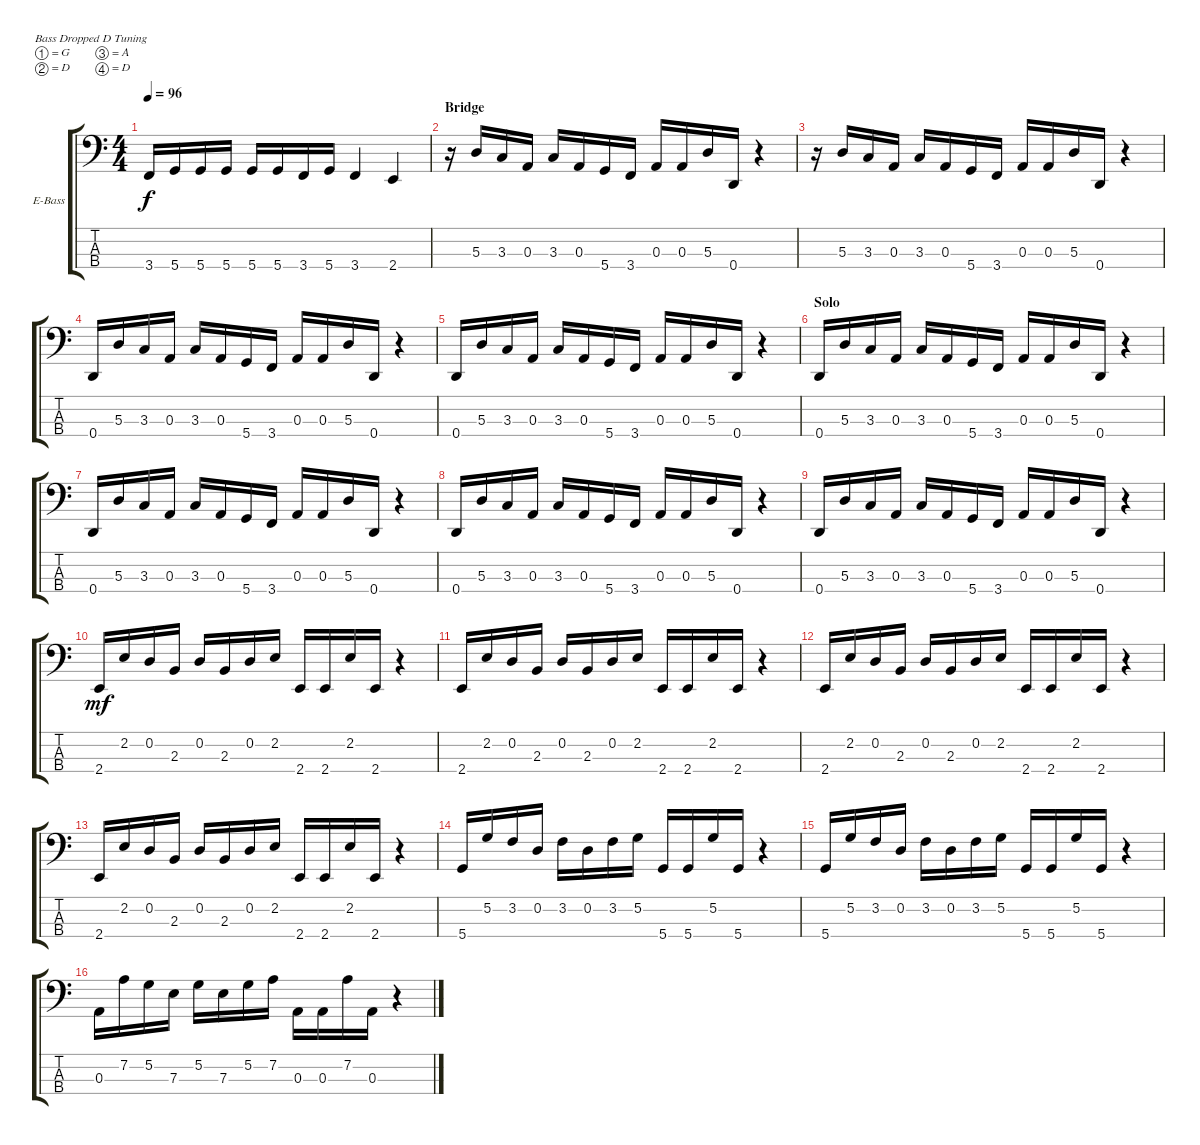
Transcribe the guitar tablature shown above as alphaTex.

\defaultSystemsLayout 4
\bracketExtendMode groupsimilarinstruments
\firstSystemTrackNameOrientation horizontal
\otherSystemsTrackNameOrientation horizontal
\track ("Wolstenholme Bass" "E-Bass") {instrument electricbassfinger}
\staff {score tabs}
\tuning (G2 D2 A1 D1)
\ts (4 4)
\tempo 96
\clef f4
\ks c
3.4.16{dy f} 5.4.16 5.4.16 5.4.16 5.4.16 5.4.16 3.4.16 5.4.16 3.4.4 2.4.4 |
\section ("" "Bridge")
r.16 5.3.16 3.3.16 0.3.16 3.3.16 0.3.16 5.4.16 3.4.16 0.3.16 0.3.16 5.3.16 0.4.16 r.4 |
r.16 5.3.16 3.3.16 0.3.16 3.3.16 0.3.16 5.4.16 3.4.16 0.3.16 0.3.16 5.3.16 0.4.16 r.4 |
0.4.16 5.3.16 3.3.16 0.3.16 3.3.16 0.3.16 5.4.16 3.4.16 0.3.16 0.3.16 5.3.16 0.4.16 r.4 |
0.4.16 5.3.16 3.3.16 0.3.16 3.3.16 0.3.16 5.4.16 3.4.16 0.3.16 0.3.16 5.3.16 0.4.16 r.4 |
\section ("" "Solo")
0.4.16 5.3.16 3.3.16 0.3.16 3.3.16 0.3.16 5.4.16 3.4.16 0.3.16 0.3.16 5.3.16 0.4.16 r.4 |
0.4.16 5.3.16 3.3.16 0.3.16 3.3.16 0.3.16 5.4.16 3.4.16 0.3.16 0.3.16 5.3.16 0.4.16 r.4 |
0.4.16 5.3.16 3.3.16 0.3.16 3.3.16 0.3.16 5.4.16 3.4.16 0.3.16 0.3.16 5.3.16 0.4.16 r.4 |
0.4.16 5.3.16 3.3.16 0.3.16 3.3.16 0.3.16 5.4.16 3.4.16 0.3.16 0.3.16 5.3.16 0.4.16 r.4 |
2.4.16{dy mf} 2.2.16 0.2.16 2.3.16 0.2.16 2.3.16 0.2.16 2.2.16 2.4.16 2.4.16 2.2.16 2.4.16 r.4 |
2.4.16 2.2.16 0.2.16 2.3.16 0.2.16 2.3.16 0.2.16 2.2.16 2.4.16 2.4.16 2.2.16 2.4.16 r.4 |
2.4.16 2.2.16 0.2.16 2.3.16 0.2.16 2.3.16 0.2.16 2.2.16 2.4.16 2.4.16 2.2.16 2.4.16 r.4 |
2.4.16 2.2.16 0.2.16 2.3.16 0.2.16 2.3.16 0.2.16 2.2.16 2.4.16 2.4.16 2.2.16 2.4.16 r.4 |
5.4.16 5.2.16 3.2.16 0.2.16 3.2.16 0.2.16 3.2.16 5.2.16 5.4.16 5.4.16 5.2.16 5.4.16 r.4 |
5.4.16 5.2.16 3.2.16 0.2.16 3.2.16 0.2.16 3.2.16 5.2.16 5.4.16 5.4.16 5.2.16 5.4.16 r.4 |
0.3.16 7.2.16 5.2.16 7.3.16 5.2.16 7.3.16 5.2.16 7.2.16 0.3.16 0.3.16 7.2.16 0.3.16 r.4
